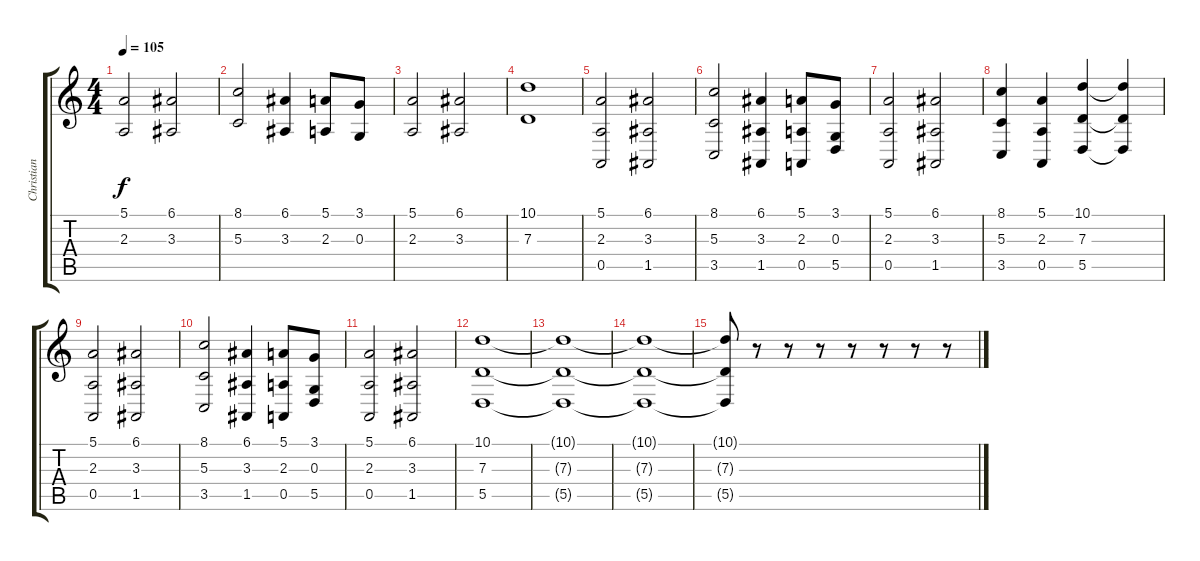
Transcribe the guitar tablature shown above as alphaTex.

\track ("Christian 2" "Christian ") {instrument stringensemble2}
\staff {score tabs}
\tuning (E4 B3 G3 D3 A2 D2) {hide}
\ts (4 4)
\tempo 105
\clef g2
\ks c
(5.1 2.3).2{dy f} (6.1 3.3).2 |
(8.1 5.3).2 (6.1 3.3).4 (5.1 2.3).8 (3.1 0.3).8 |
(5.1 2.3).2 (6.1 3.3).2 |
(10.1 7.3).1 |
(5.1 2.3 0.5).2 (6.1 3.3 1.5).2 |
(8.1 5.3 3.5).2 (6.1 3.3 1.5).4 (5.1 2.3 0.5).8 (3.1 0.3 5.5).8 |
(5.1 2.3 0.5).2 (6.1 3.3 1.5).2 |
(8.1 5.3 3.5).4 (5.1 2.3 0.5).4 (10.1 7.3 5.5).4 (10.1{t} 7.3{t} 5.5{t}).4 |
(5.1 2.3 0.5).2 (6.1 3.3 1.5).2 |
(8.1 5.3 3.5).2 (6.1 3.3 1.5).4 (5.1 2.3 0.5).8 (3.1 0.3 5.5).8 |
(5.1 2.3 0.5).2 (6.1 3.3 1.5).2 |
(10.1 7.3 5.5).1 |
(10.1{t} 7.3{t} 5.5{t}).1 |
(10.1{t} 7.3{t} 5.5{t}).1 |
(10.1{t} 7.3{t} 5.5{t}).8 r.8 r.8 r.8 r.8 r.8 r.8 r.8
